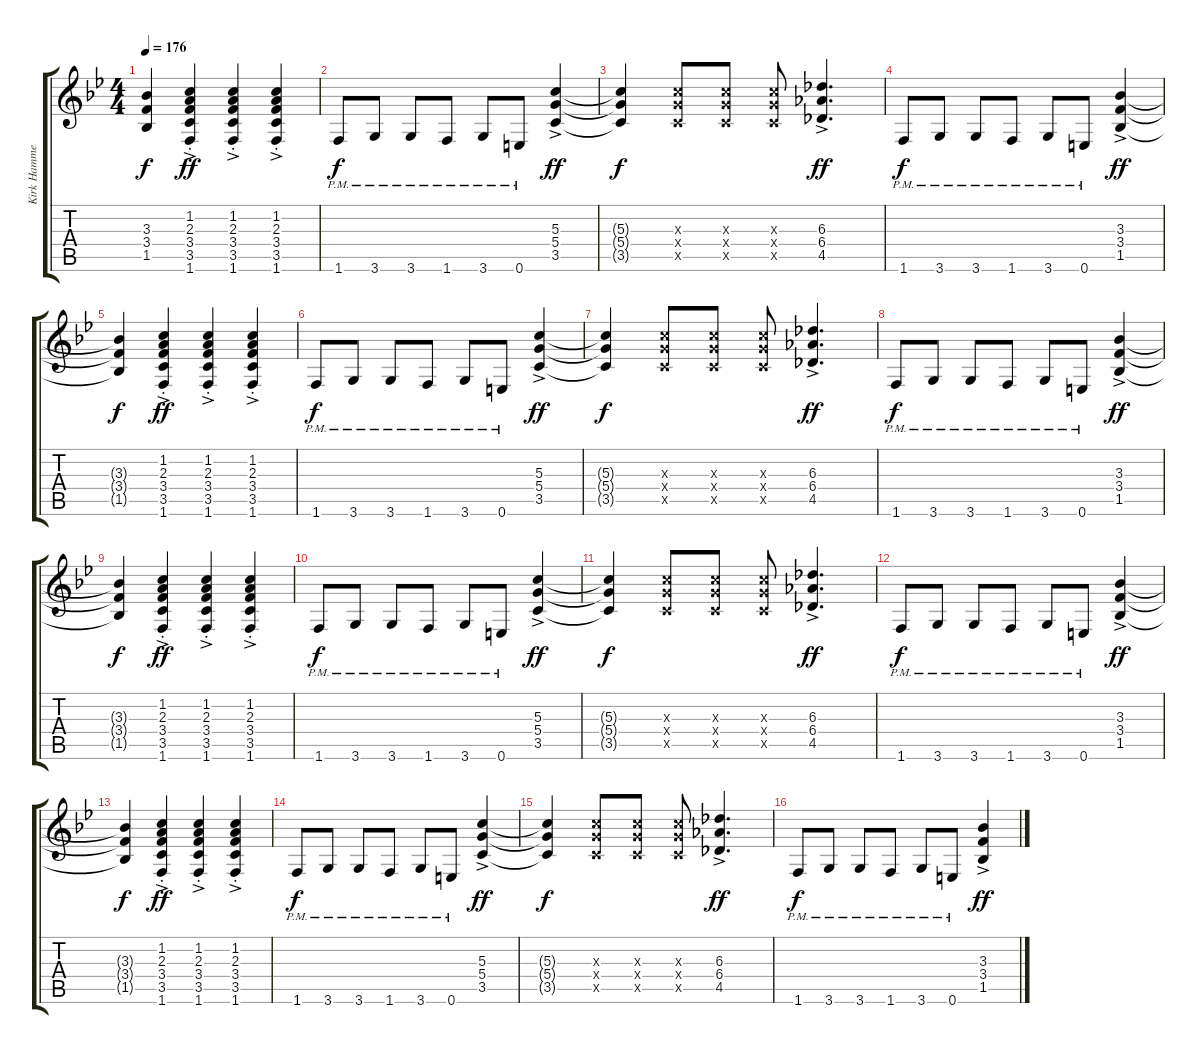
\track ("Kirk Hammett" "Kirk Hamme") {instrument distortionguitar}
\staff {score tabs}
\tuning (E4 B3 G3 D3 A2 E2) {hide}
\ts (4 4)
\tempo 176
\clef g2
\ks bb
(3.3{t} 3.4{t} 1.5{t}).4{dy f} (1.2{ac st} 2.3{ac st} 3.4{ac st} 3.5{ac st} 1.6{ac st}).4{dy ff} (1.2{ac st} 2.3{ac st} 3.4{ac st} 3.5{ac st} 1.6{ac st}).4 (1.2{ac st} 2.3{ac st} 3.4{ac st} 3.5{ac st} 1.6{ac st}).4 |
1.6{pm}.8{dy f} 3.6{pm}.8 3.6{pm}.8 1.6{pm}.8 3.6{pm}.8 0.6{pm}.8 (5.3{ac} 5.4{ac} 3.5{ac}).4{dy ff} |
(5.3{t} 5.4{t} 3.5{t}).4{dy f} (5.3{x} 5.4{x} 3.5{x}).8 (5.3{x} 5.4{x} 3.5{x}).8 (5.3{x} 5.4{x} 3.5{x}).8 (6.3{ac} 6.4{ac} 4.5{ac}).4{d dy ff} |
1.6{pm}.8{dy f} 3.6{pm}.8 3.6{pm}.8 1.6{pm}.8 3.6{pm}.8 0.6{pm}.8 (3.3{ac} 3.4{ac} 1.5{ac}).4{dy ff} |
(3.3{t} 3.4{t} 1.5{t}).4{dy f} (1.2{ac st} 2.3{ac st} 3.4{ac st} 3.5{ac st} 1.6{ac st}).4{dy ff} (1.2{ac st} 2.3{ac st} 3.4{ac st} 3.5{ac st} 1.6{ac st}).4 (1.2{ac st} 2.3{ac st} 3.4{ac st} 3.5{ac st} 1.6{ac st}).4 |
1.6{pm}.8{dy f} 3.6{pm}.8 3.6{pm}.8 1.6{pm}.8 3.6{pm}.8 0.6{pm}.8 (5.3{ac} 5.4{ac} 3.5{ac}).4{dy ff} |
(5.3{t} 5.4{t} 3.5{t}).4{dy f} (5.3{x} 5.4{x} 3.5{x}).8 (5.3{x} 5.4{x} 3.5{x}).8 (5.3{x} 5.4{x} 3.5{x}).8 (6.3{ac} 6.4{ac} 4.5{ac}).4{d dy ff} |
1.6{pm}.8{dy f} 3.6{pm}.8 3.6{pm}.8 1.6{pm}.8 3.6{pm}.8 0.6{pm}.8 (3.3{ac} 3.4{ac} 1.5{ac}).4{dy ff} |
(3.3{t} 3.4{t} 1.5{t}).4{dy f} (1.2{ac st} 2.3{ac st} 3.4{ac st} 3.5{ac st} 1.6{ac st}).4{dy ff} (1.2{ac st} 2.3{ac st} 3.4{ac st} 3.5{ac st} 1.6{ac st}).4 (1.2{ac st} 2.3{ac st} 3.4{ac st} 3.5{ac st} 1.6{ac st}).4 |
1.6{pm}.8{dy f} 3.6{pm}.8 3.6{pm}.8 1.6{pm}.8 3.6{pm}.8 0.6{pm}.8 (5.3{ac} 5.4{ac} 3.5{ac}).4{dy ff} |
(5.3{t} 5.4{t} 3.5{t}).4{dy f} (5.3{x} 5.4{x} 3.5{x}).8 (5.3{x} 5.4{x} 3.5{x}).8 (5.3{x} 5.4{x} 3.5{x}).8 (6.3{ac} 6.4{ac} 4.5{ac}).4{d dy ff} |
1.6{pm}.8{dy f} 3.6{pm}.8 3.6{pm}.8 1.6{pm}.8 3.6{pm}.8 0.6{pm}.8 (3.3{ac} 3.4{ac} 1.5{ac}).4{dy ff} |
(3.3{t} 3.4{t} 1.5{t}).4{dy f} (1.2{ac st} 2.3{ac st} 3.4{ac st} 3.5{ac st} 1.6{ac st}).4{dy ff} (1.2{ac st} 2.3{ac st} 3.4{ac st} 3.5{ac st} 1.6{ac st}).4 (1.2{ac st} 2.3{ac st} 3.4{ac st} 3.5{ac st} 1.6{ac st}).4 |
1.6{pm}.8{dy f} 3.6{pm}.8 3.6{pm}.8 1.6{pm}.8 3.6{pm}.8 0.6{pm}.8 (5.3{ac} 5.4{ac} 3.5{ac}).4{dy ff} |
(5.3{t} 5.4{t} 3.5{t}).4{dy f} (5.3{x} 5.4{x} 3.5{x}).8 (5.3{x} 5.4{x} 3.5{x}).8 (5.3{x} 5.4{x} 3.5{x}).8 (6.3{ac} 6.4{ac} 4.5{ac}).4{d dy ff} |
1.6{pm}.8{dy f} 3.6{pm}.8 3.6{pm}.8 1.6{pm}.8 3.6{pm}.8 0.6{pm}.8 (3.3{ac} 3.4{ac} 1.5{ac}).4{dy ff}
